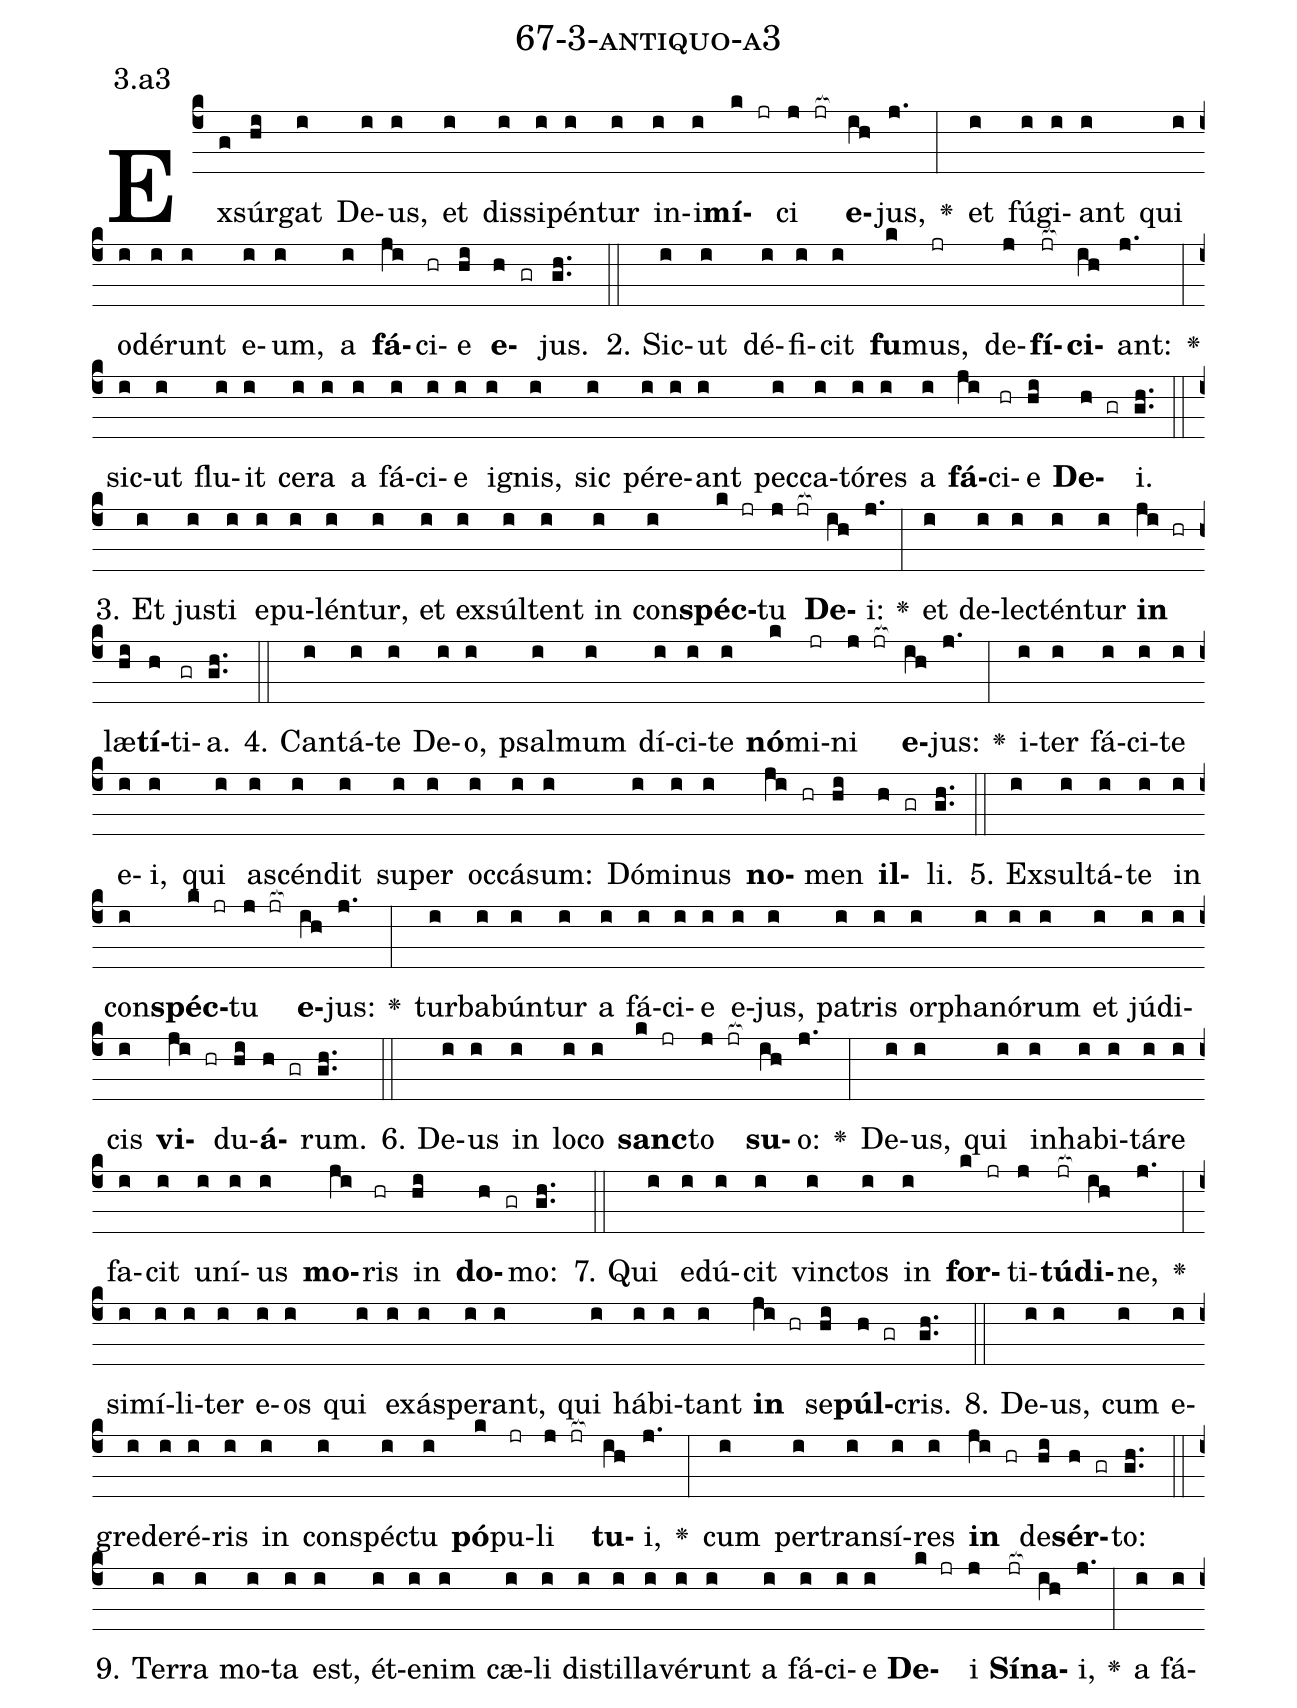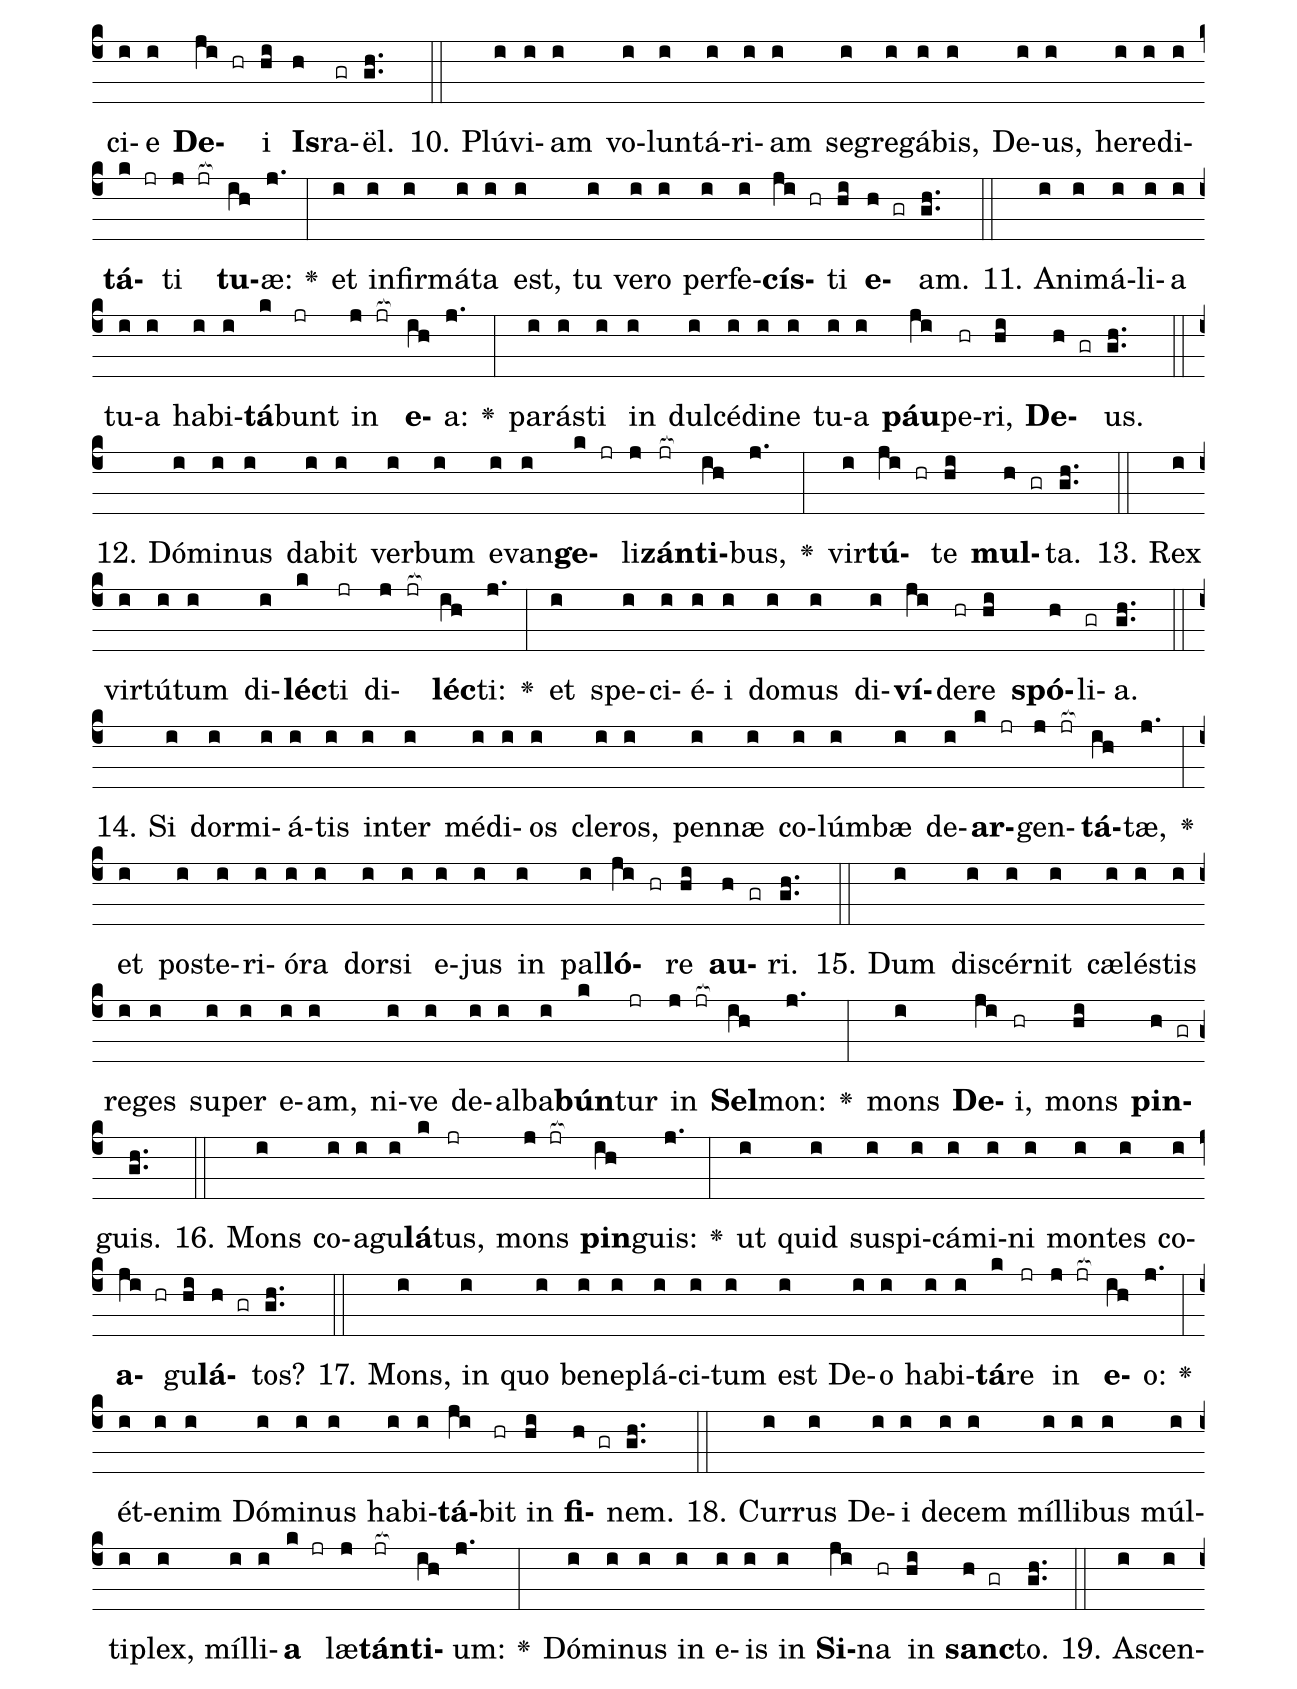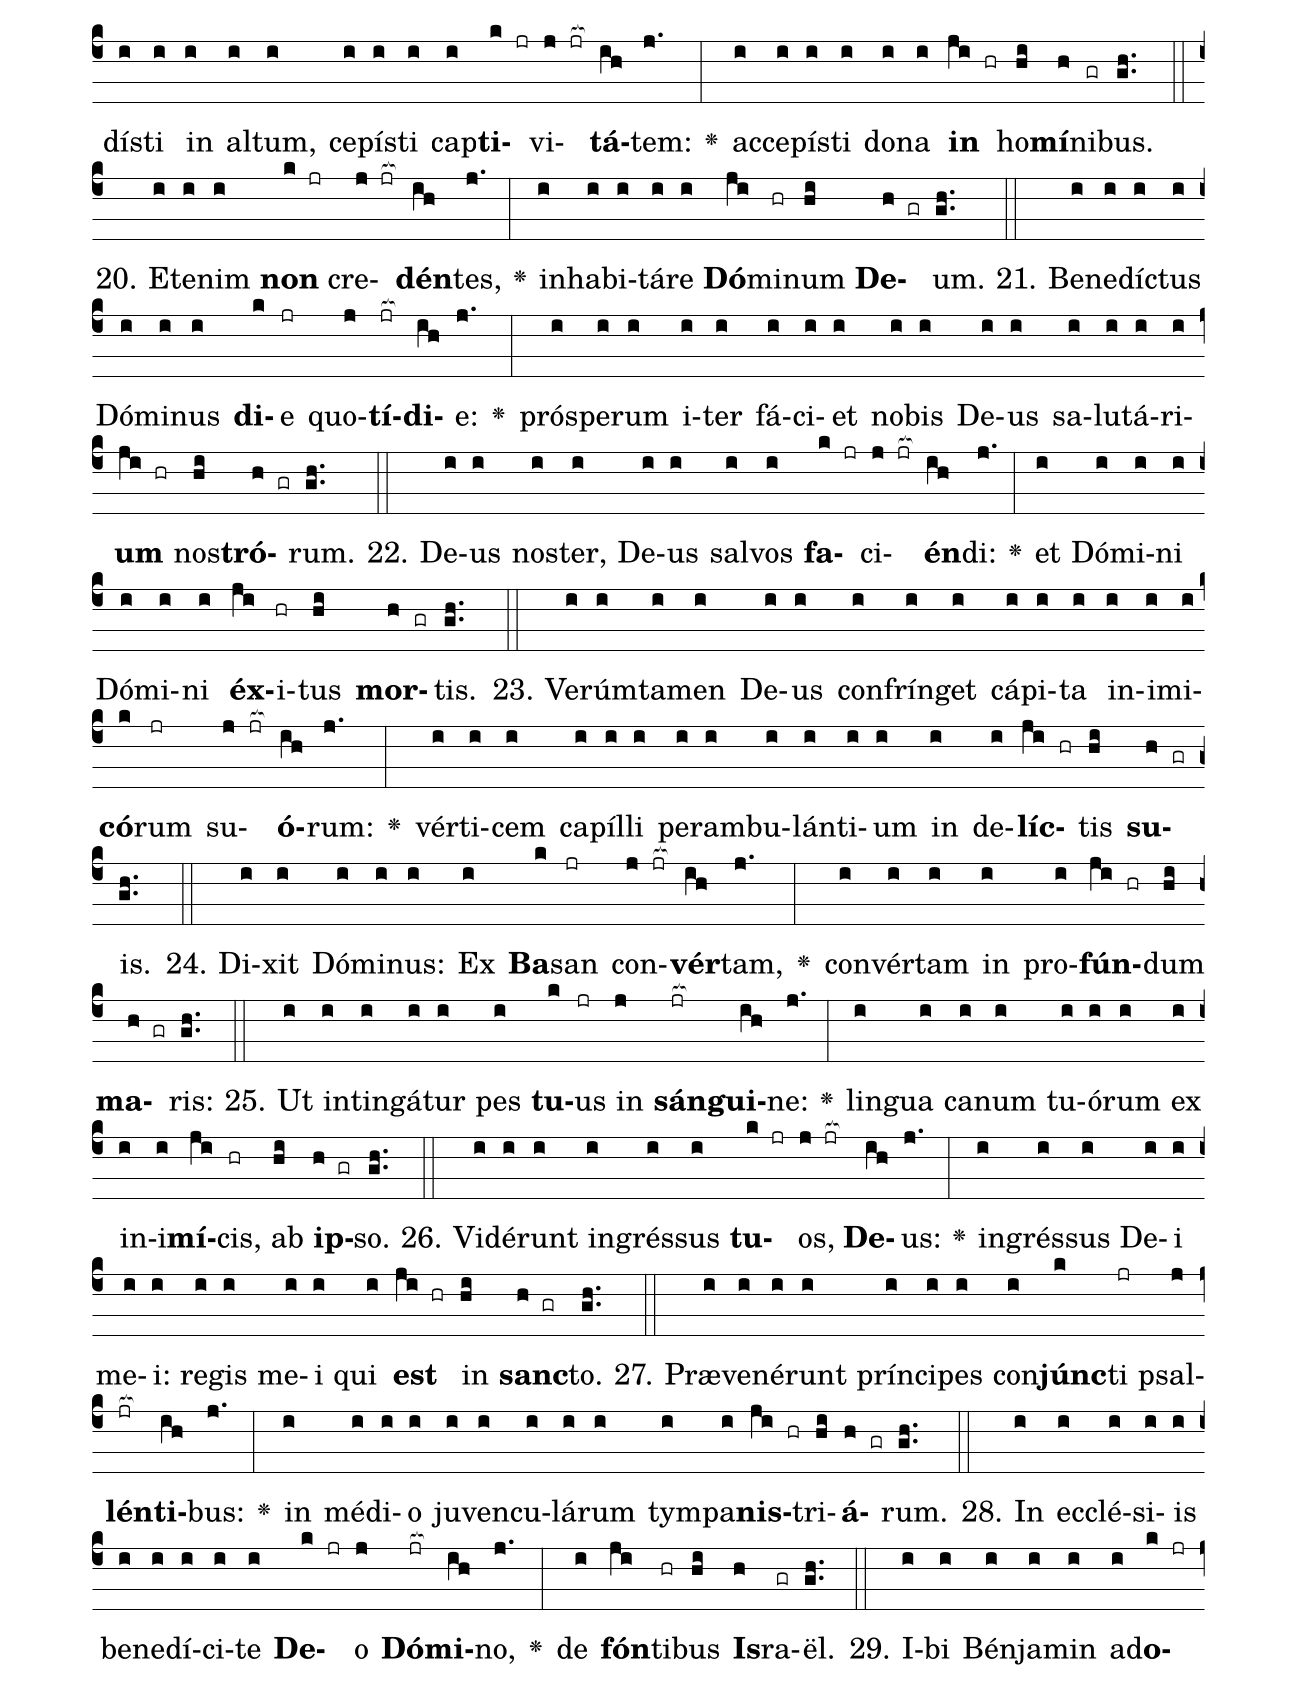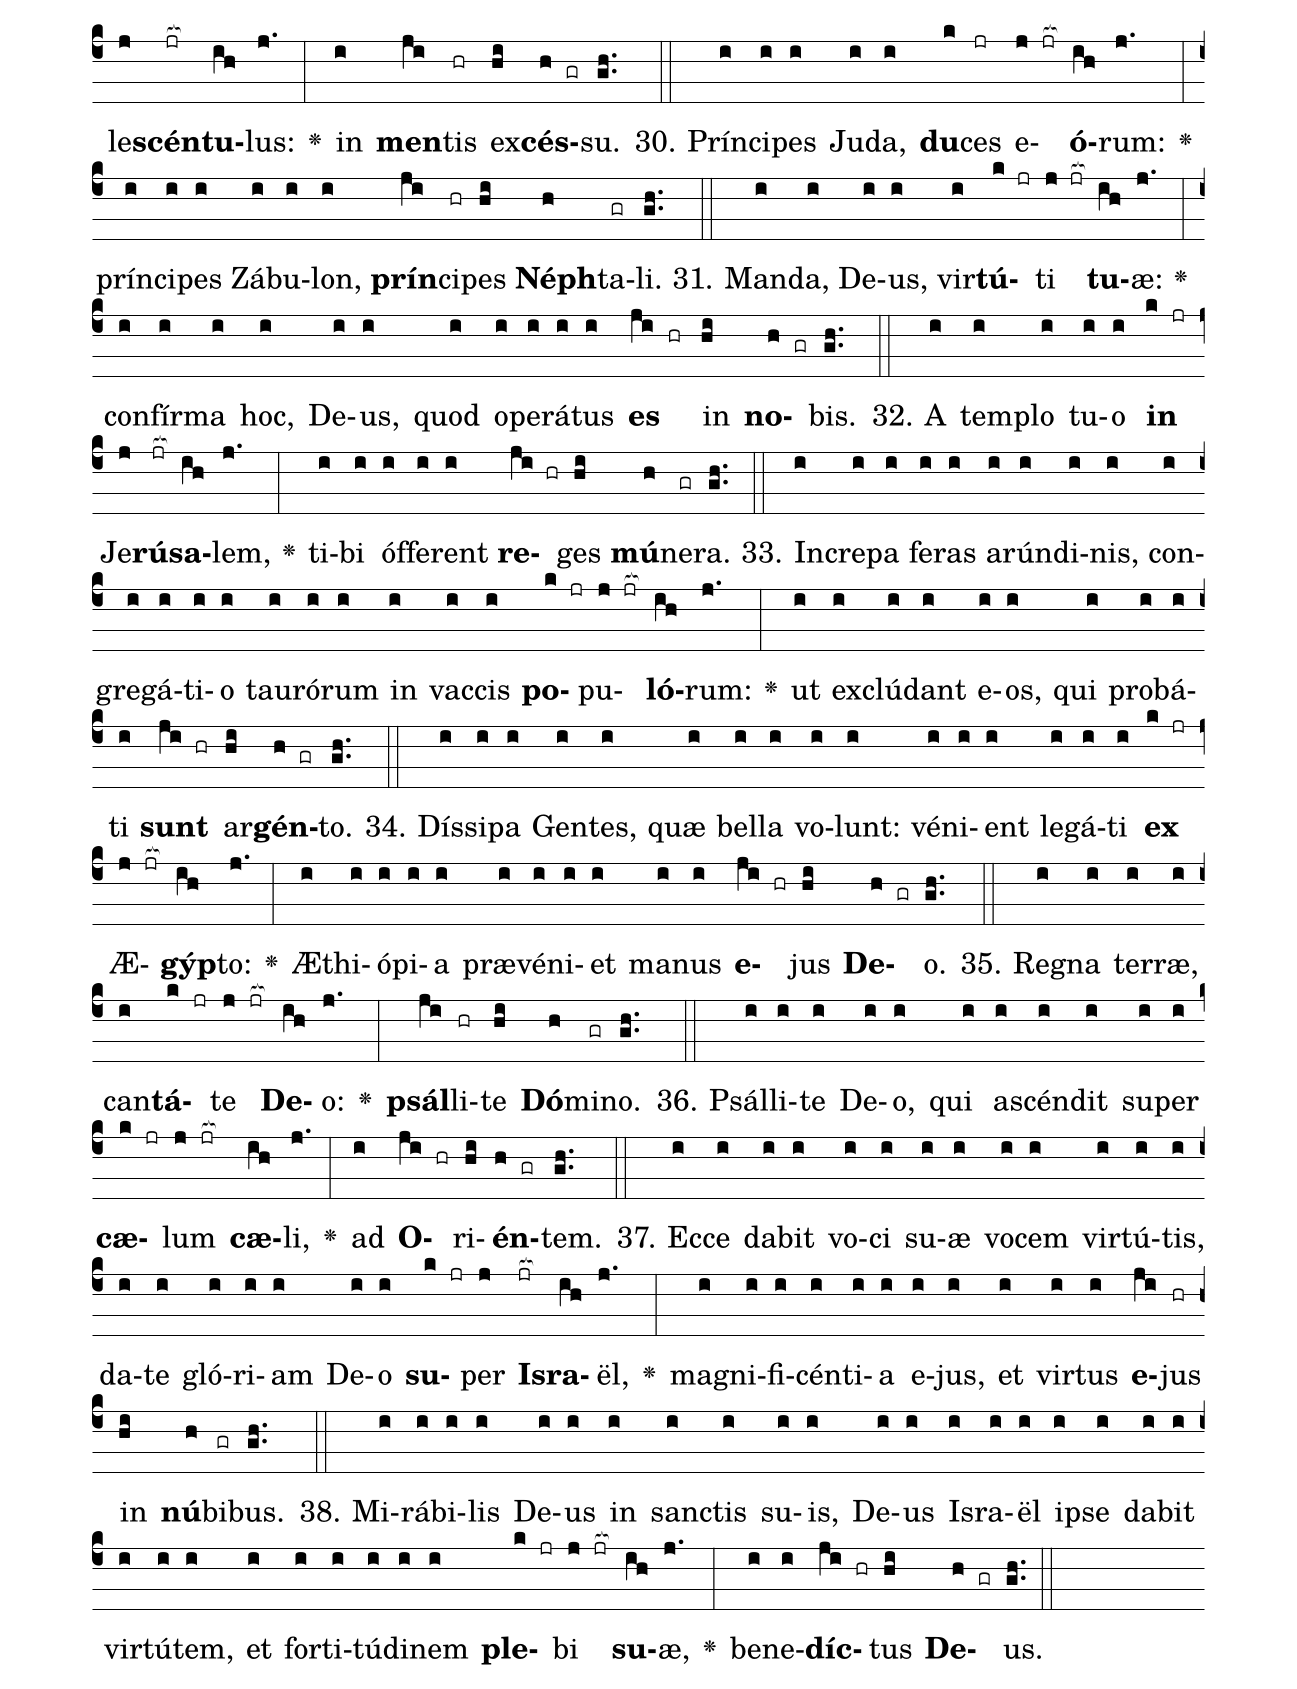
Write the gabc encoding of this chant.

name: 67-3-antiquo-a3;
annotation: 3.a3;
%%
(c4)Ex(g)súr(hi)gat(i) De(i)us,(i) et(i) dis(i)si(i)pén(i)tur(i) in(i)i(i)<b>mí</b>(k jr)ci(j jr[ocb:1{]) <b>e</b>(ih[ocb:0}])jus,(j.) <v>\greheightstar</v>(:) et(i) fú(i)gi(i)ant(i) qui(i) o(i)dé(i)runt(i) e(i)um,(i) a(i) <b>fá</b>(ji)ci(hr)e(hi) <b>e</b>(h gr)jus.(gh..) (::)
2. Sic(i)ut(i) dé(i)fi(i)cit(i) <b>fu</b>(k)mus,(jr) de(j)<b>fí</b>(jr[ocb:1{])<b>ci</b>(ih[ocb:0}])ant:(j.) <v>\greheightstar</v>(:) sic(i)ut(i) flu(i)it(i) ce(i)ra(i) a(i) fá(i)ci(i)e(i) i(i)gnis,(i) sic(i) pér(i)e(i)ant(i) pec(i)ca(i)tó(i)res(i) a(i) <b>fá</b>(ji)ci(hr)e(hi) <b>De</b>(h gr)i.(gh..) (::)
3. Et(i) jus(i)ti(i) e(i)pu(i)lén(i)tur,(i) et(i) ex(i)súl(i)tent(i) in(i) con(i)<b>spéc</b>(k jr)tu(j jr[ocb:1{]) <b>De</b>(ih[ocb:0}])i:(j.) <v>\greheightstar</v>(:) et(i) de(i)lec(i)tén(i)tur(i) <b>in</b>(ji hr) læ(hi)<b>tí</b>(h)ti(gr)a.(gh..) (::)
4. Can(i)tá(i)te(i) De(i)o,(i) psal(i)mum(i) dí(i)ci(i)te(i) <b>nó</b>(k)mi(jr)ni(j jr[ocb:1{]) <b>e</b>(ih[ocb:0}])jus:(j.) <v>\greheightstar</v>(:) i(i)ter(i) fá(i)ci(i)te(i) e(i)i,(i) qui(i) a(i)scén(i)dit(i) su(i)per(i) oc(i)cá(i)sum:(i) Dó(i)mi(i)nus(i) <b>no</b>(ji hr)men(hi) <b>il</b>(h gr)li.(gh..) (::)
5. Ex(i)sul(i)tá(i)te(i) in(i) con(i)<b>spéc</b>(k jr)tu(j jr[ocb:1{]) <b>e</b>(ih[ocb:0}])jus:(j.) <v>\greheightstar</v>(:) tur(i)ba(i)bún(i)tur(i) a(i) fá(i)ci(i)e(i) e(i)jus,(i) pa(i)tris(i) or(i)pha(i)nó(i)rum(i) et(i) jú(i)di(i)cis(i) <b>vi</b>(ji hr)du(hi)<b>á</b>(h gr)rum.(gh..) (::)
6. De(i)us(i) in(i) lo(i)co(i) <b>sanc</b>(k jr)to(j jr[ocb:1{]) <b>su</b>(ih[ocb:0}])o:(j.) <v>\greheightstar</v>(:) De(i)us,(i) qui(i) in(i)ha(i)bi(i)tá(i)re(i) fa(i)cit(i) u(i)ní(i)us(i) <b>mo</b>(ji)ris(hr) in(hi) <b>do</b>(h gr)mo:(gh..) (::)
7. Qui(i) e(i)dú(i)cit(i) vinc(i)tos(i) in(i) <b>for</b>(k jr)ti(j)<b>tú</b>(jr[ocb:1{])<b>di</b>(ih[ocb:0}])ne,(j.) <v>\greheightstar</v>(:) si(i)mí(i)li(i)ter(i) e(i)os(i) qui(i) ex(i)ás(i)pe(i)rant,(i) qui(i) há(i)bi(i)tant(i) <b>in</b>(ji hr) se(hi)<b>púl</b>(h gr)cris.(gh..) (::)
8. De(i)us,(i) cum(i) e(i)gre(i)de(i)ré(i)ris(i) in(i) con(i)spéc(i)tu(i) <b>pó</b>(k)pu(jr)li(j jr[ocb:1{]) <b>tu</b>(ih[ocb:0}])i,(j.) <v>\greheightstar</v>(:) cum(i) per(i)trans(i)í(i)res(i) <b>in</b>(ji hr) de(hi)<b>sér</b>(h gr)to:(gh..) (::)
9. Ter(i)ra(i) mo(i)ta(i) est,(i) ét(i)e(i)nim(i) cæ(i)li(i) di(i)stil(i)la(i)vé(i)runt(i) a(i) fá(i)ci(i)e(i) <b>De</b>(k jr)i(j) <b>Sí</b>(jr[ocb:1{])<b>na</b>(ih[ocb:0}])i,(j.) <v>\greheightstar</v>(:) a(i) fá(i)ci(i)e(i) <b>De</b>(ji hr)i(hi) <b>Is</b>(h)ra(gr)ël.(gh..) (::)
10. Plú(i)vi(i)am(i) vo(i)lun(i)tá(i)ri(i)am(i) se(i)gre(i)gá(i)bis,(i) De(i)us,(i) he(i)re(i)di(i)<b>tá</b>(k jr)ti(j jr[ocb:1{]) <b>tu</b>(ih[ocb:0}])æ:(j.) <v>\greheightstar</v>(:) et(i) in(i)fir(i)má(i)ta(i) est,(i) tu(i) ve(i)ro(i) per(i)fe(i)<b>cís</b>(ji hr)ti(hi) <b>e</b>(h gr)am.(gh..) (::)
11. A(i)ni(i)má(i)li(i)a(i) tu(i)a(i) ha(i)bi(i)<b>tá</b>(k)bunt(jr) in(j jr[ocb:1{]) <b>e</b>(ih[ocb:0}])a:(j.) <v>\greheightstar</v>(:) pa(i)rás(i)ti(i) in(i) dul(i)cé(i)di(i)ne(i) tu(i)a(i) <b>páu</b>(ji)pe(hr)ri,(hi) <b>De</b>(h gr)us.(gh..) (::)
12. Dó(i)mi(i)nus(i) da(i)bit(i) ver(i)bum(i) e(i)van(i)<b>ge</b>(k jr)li(j)<b>zán</b>(jr[ocb:1{])<b>ti</b>(ih[ocb:0}])bus,(j.) <v>\greheightstar</v>(:) vir(i)<b>tú</b>(ji hr)te(hi) <b>mul</b>(h gr)ta.(gh..) (::)
13. Rex(i) vir(i)tú(i)tum(i) di(i)<b>léc</b>(k)ti(jr) di(j jr[ocb:1{])<b>léc</b>(ih[ocb:0}])ti:(j.) <v>\greheightstar</v>(:) et(i) spe(i)ci(i)é(i)i(i) do(i)mus(i) di(i)<b>ví</b>(ji)de(hr)re(hi) <b>spó</b>(h)li(gr)a.(gh..) (::)
14. Si(i) dor(i)mi(i)á(i)tis(i) in(i)ter(i) mé(i)di(i)os(i) cle(i)ros,(i) pen(i)næ(i) co(i)lúm(i)bæ(i) de(i)<b>ar</b>(k jr)gen(j jr[ocb:1{])<b>tá</b>(ih[ocb:0}])tæ,(j.) <v>\greheightstar</v>(:) et(i) post(i)e(i)ri(i)ó(i)ra(i) dor(i)si(i) e(i)jus(i) in(i) pal(i)<b>ló</b>(ji hr)re(hi) <b>au</b>(h gr)ri.(gh..) (::)
15. Dum(i) di(i)scér(i)nit(i) cæ(i)lés(i)tis(i) re(i)ges(i) su(i)per(i) e(i)am,(i) ni(i)ve(i) de(i)al(i)ba(i)<b>bún</b>(k)tur(jr) in(j jr[ocb:1{]) <b>Sel</b>(ih[ocb:0}])mon:(j.) <v>\greheightstar</v>(:) mons(i) <b>De</b>(ji)i,(hr) mons(hi) <b>pin</b>(h gr)guis.(gh..) (::)
16. Mons(i) co(i)a(i)gu(i)<b>lá</b>(k)tus,(jr) mons(j jr[ocb:1{]) <b>pin</b>(ih[ocb:0}])guis:(j.) <v>\greheightstar</v>(:) ut(i) quid(i) su(i)spi(i)cá(i)mi(i)ni(i) mon(i)tes(i) co(i)<b>a</b>(ji hr)gu(hi)<b>lá</b>(h gr)tos?(gh..) (::)
17. Mons,(i) in(i) quo(i) be(i)ne(i)plá(i)ci(i)tum(i) est(i) De(i)o(i) ha(i)bi(i)<b>tá</b>(k)re(jr) in(j jr[ocb:1{]) <b>e</b>(ih[ocb:0}])o:(j.) <v>\greheightstar</v>(:) ét(i)e(i)nim(i) Dó(i)mi(i)nus(i) ha(i)bi(i)<b>tá</b>(ji)bit(hr) in(hi) <b>fi</b>(h gr)nem.(gh..) (::)
18. Cur(i)rus(i) De(i)i(i) de(i)cem(i) míl(i)li(i)bus(i) múl(i)ti(i)plex,(i) míl(i)li(i)<b>a</b>(k jr) læ(j)<b>tán</b>(jr[ocb:1{])<b>ti</b>(ih[ocb:0}])um:(j.) <v>\greheightstar</v>(:) Dó(i)mi(i)nus(i) in(i) e(i)is(i) in(i) <b>Si</b>(ji)na(hr) in(hi) <b>sanc</b>(h gr)to.(gh..) (::)
19. A(i)scen(i)dís(i)ti(i) in(i) al(i)tum,(i) ce(i)pís(i)ti(i) cap(i)<b>ti</b>(k jr)vi(j jr[ocb:1{])<b>tá</b>(ih[ocb:0}])tem:(j.) <v>\greheightstar</v>(:) ac(i)ce(i)pís(i)ti(i) do(i)na(i) <b>in</b>(ji hr) ho(hi)<b>mí</b>(h)ni(gr)bus.(gh..) (::)
20. Et(i)e(i)nim(i) <b>non</b>(k jr) cre(j jr[ocb:1{])<b>dén</b>(ih[ocb:0}])tes,(j.) <v>\greheightstar</v>(:) in(i)ha(i)bi(i)tá(i)re(i) <b>Dó</b>(ji)mi(hr)num(hi) <b>De</b>(h gr)um.(gh..) (::)
21. Be(i)ne(i)díc(i)tus(i) Dó(i)mi(i)nus(i) <b>di</b>(k)e(jr) quo(j)<b>tí</b>(jr[ocb:1{])<b>di</b>(ih[ocb:0}])e:(j.) <v>\greheightstar</v>(:) pró(i)spe(i)rum(i) i(i)ter(i) fá(i)ci(i)et(i) no(i)bis(i) De(i)us(i) sa(i)lu(i)tá(i)ri(i)<b>um</b>(ji hr) nos(hi)<b>tró</b>(h gr)rum.(gh..) (::)
22. De(i)us(i) nos(i)ter,(i) De(i)us(i) sal(i)vos(i) <b>fa</b>(k jr)ci(j jr[ocb:1{])<b>én</b>(ih[ocb:0}])di:(j.) <v>\greheightstar</v>(:) et(i) Dó(i)mi(i)ni(i) Dó(i)mi(i)ni(i) <b>éx</b>(ji)i(hr)tus(hi) <b>mor</b>(h gr)tis.(gh..) (::)
23. Ve(i)rúm(i)ta(i)men(i) De(i)us(i) con(i)frín(i)get(i) cá(i)pi(i)ta(i) in(i)i(i)mi(i)<b>có</b>(k)rum(jr) su(j jr[ocb:1{])<b>ó</b>(ih[ocb:0}])rum:(j.) <v>\greheightstar</v>(:) vér(i)ti(i)cem(i) ca(i)píl(i)li(i) per(i)am(i)bu(i)lán(i)ti(i)um(i) in(i) de(i)<b>líc</b>(ji hr)tis(hi) <b>su</b>(h gr)is.(gh..) (::)
24. Di(i)xit(i) Dó(i)mi(i)nus:(i) Ex(i) <b>Ba</b>(k)san(jr) con(j jr[ocb:1{])<b>vér</b>(ih[ocb:0}])tam,(j.) <v>\greheightstar</v>(:) con(i)vér(i)tam(i) in(i) pro(i)<b>fún</b>(ji hr)dum(hi) <b>ma</b>(h gr)ris:(gh..) (::)
25. Ut(i) in(i)tin(i)gá(i)tur(i) pes(i) <b>tu</b>(k)us(jr) in(j) <b>sán</b>(jr[ocb:1{])<b>gui</b>(ih[ocb:0}])ne:(j.) <v>\greheightstar</v>(:) lin(i)gua(i) ca(i)num(i) tu(i)ó(i)rum(i) ex(i) in(i)i(i)<b>mí</b>(ji)cis,(hr) ab(hi) <b>ip</b>(h gr)so.(gh..) (::)
26. Vi(i)dé(i)runt(i) in(i)grés(i)sus(i) <b>tu</b>(k jr)os,(j jr[ocb:1{]) <b>De</b>(ih[ocb:0}])us:(j.) <v>\greheightstar</v>(:) in(i)grés(i)sus(i) De(i)i(i) me(i)i:(i) re(i)gis(i) me(i)i(i) qui(i) <b>est</b>(ji hr) in(hi) <b>sanc</b>(h gr)to.(gh..) (::)
27. Præ(i)ve(i)né(i)runt(i) prín(i)ci(i)pes(i) con(i)<b>júnc</b>(k)ti(jr) psal(j)<b>lén</b>(jr[ocb:1{])<b>ti</b>(ih[ocb:0}])bus:(j.) <v>\greheightstar</v>(:) in(i) mé(i)di(i)o(i) ju(i)ven(i)cu(i)lá(i)rum(i) tym(i)pa(i)<b>nis</b>(ji hr)tri(hi)<b>á</b>(h gr)rum.(gh..) (::)
28. In(i) ec(i)clé(i)si(i)is(i) be(i)ne(i)dí(i)ci(i)te(i) <b>De</b>(k jr)o(j) <b>Dó</b>(jr[ocb:1{])<b>mi</b>(ih[ocb:0}])no,(j.) <v>\greheightstar</v>(:) de(i) <b>fón</b>(ji)ti(hr)bus(hi) <b>Is</b>(h)ra(gr)ël.(gh..) (::)
29. I(i)bi(i) Bén(i)ja(i)min(i) ad(i)<b>o</b>(k jr)le(j)<b>scén</b>(jr[ocb:1{])<b>tu</b>(ih[ocb:0}])lus:(j.) <v>\greheightstar</v>(:) in(i) <b>men</b>(ji)tis(hr) ex(hi)<b>cés</b>(h gr)su.(gh..) (::)
30. Prín(i)ci(i)pes(i) Ju(i)da,(i) <b>du</b>(k)ces(jr) e(j jr[ocb:1{])<b>ó</b>(ih[ocb:0}])rum:(j.) <v>\greheightstar</v>(:) prín(i)ci(i)pes(i) Zá(i)bu(i)lon,(i) <b>prín</b>(ji)ci(hr)pes(hi) <b>Néph</b>(h)ta(gr)li.(gh..) (::)
31. Man(i)da,(i) De(i)us,(i) vir(i)<b>tú</b>(k jr)ti(j jr[ocb:1{]) <b>tu</b>(ih[ocb:0}])æ:(j.) <v>\greheightstar</v>(:) con(i)fír(i)ma(i) hoc,(i) De(i)us,(i) quod(i) o(i)pe(i)rá(i)tus(i) <b>es</b>(ji hr) in(hi) <b>no</b>(h gr)bis.(gh..) (::)
32. A(i) tem(i)plo(i) tu(i)o(i) <b>in</b>(k jr) Je(j)<b>rú</b>(jr[ocb:1{])<b>sa</b>(ih[ocb:0}])lem,(j.) <v>\greheightstar</v>(:) ti(i)bi(i) óf(i)fe(i)rent(i) <b>re</b>(ji hr)ges(hi) <b>mú</b>(h)ne(gr)ra.(gh..) (::)
33. In(i)cre(i)pa(i) fe(i)ras(i) a(i)rún(i)di(i)nis,(i) con(i)gre(i)gá(i)ti(i)o(i) tau(i)ró(i)rum(i) in(i) vac(i)cis(i) <b>po</b>(k jr)pu(j jr[ocb:1{])<b>ló</b>(ih[ocb:0}])rum:(j.) <v>\greheightstar</v>(:) ut(i) ex(i)clú(i)dant(i) e(i)os,(i) qui(i) pro(i)bá(i)ti(i) <b>sunt</b>(ji hr) ar(hi)<b>gén</b>(h gr)to.(gh..) (::)
34. Dís(i)si(i)pa(i) Gen(i)tes,(i) quæ(i) bel(i)la(i) vo(i)lunt:(i) vé(i)ni(i)ent(i) le(i)gá(i)ti(i) <b>ex</b>(k jr) Æ(j jr[ocb:1{])<b>gýp</b>(ih[ocb:0}])to:(j.) <v>\greheightstar</v>(:) Æ(i)thi(i)ó(i)pi(i)a(i) præ(i)vé(i)ni(i)et(i) ma(i)nus(i) <b>e</b>(ji hr)jus(hi) <b>De</b>(h gr)o.(gh..) (::)
35. Re(i)gna(i) ter(i)ræ,(i) can(i)<b>tá</b>(k jr)te(j jr[ocb:1{]) <b>De</b>(ih[ocb:0}])o:(j.) <v>\greheightstar</v>(:) <b>psál</b>(ji)li(hr)te(hi) <b>Dó</b>(h)mi(gr)no.(gh..) (::)
36. Psál(i)li(i)te(i) De(i)o,(i) qui(i) a(i)scén(i)dit(i) su(i)per(i) <b>cæ</b>(k jr)lum(j jr[ocb:1{]) <b>cæ</b>(ih[ocb:0}])li,(j.) <v>\greheightstar</v>(:) ad(i) <b>O</b>(ji hr)ri(hi)<b>én</b>(h gr)tem.(gh..) (::)
37. Ec(i)ce(i) da(i)bit(i) vo(i)ci(i) su(i)æ(i) vo(i)cem(i) vir(i)tú(i)tis,(i) da(i)te(i) gló(i)ri(i)am(i) De(i)o(i) <b>su</b>(k jr)per(j) <b>Is</b>(jr[ocb:1{])<b>ra</b>(ih[ocb:0}])ël,(j.) <v>\greheightstar</v>(:) ma(i)gni(i)fi(i)cén(i)ti(i)a(i) e(i)jus,(i) et(i) vir(i)tus(i) <b>e</b>(ji)jus(hr) in(hi) <b>nú</b>(h)bi(gr)bus.(gh..) (::)
38. Mi(i)rá(i)bi(i)lis(i) De(i)us(i) in(i) sanc(i)tis(i) su(i)is,(i) De(i)us(i) Is(i)ra(i)ël(i) ip(i)se(i) da(i)bit(i) vir(i)tú(i)tem,(i) et(i) for(i)ti(i)tú(i)di(i)nem(i) <b>ple</b>(k jr)bi(j jr[ocb:1{]) <b>su</b>(ih[ocb:0}])æ,(j.) <v>\greheightstar</v>(:) be(i)ne(i)<b>díc</b>(ji hr)tus(hi) <b>De</b>(h gr)us.(gh..) (::)
